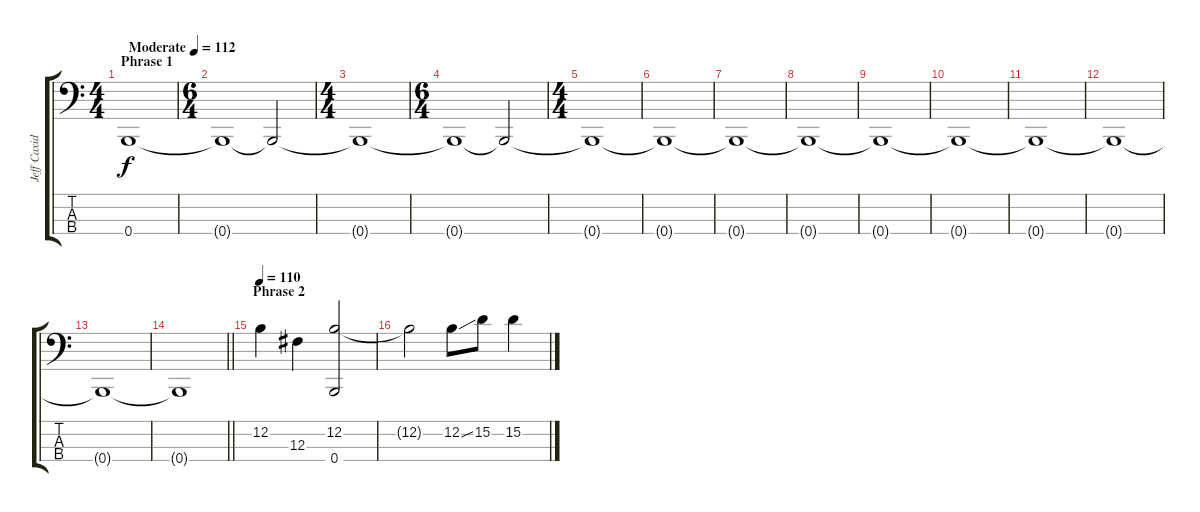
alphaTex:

\track ("Jeff Caxide" "Jeff Caxid") {instrument electricbassfinger}
\staff {score tabs}
\tuning (E2 B1 Gb1 B0) {hide}
\ts (4 4)
\section ("" "Phrase 1")
\tempo (112 "Moderate")
\clef f4
\ks c
0.4.1{dy f instrument electricbassfinger} |
\ts (6 4)
0.4{t}.1 0.4{t}.2 |
\ts (4 4)
0.4{t}.1 |
\ts (6 4)
0.4{t}.1 0.4{t}.2 |
\ts (4 4)
0.4{t}.1 |
0.4{t}.1 |
0.4{t}.1 |
0.4{t}.1 |
0.4{t}.1 |
0.4{t}.1 |
0.4{t}.1 |
0.4{t}.1 |
0.4{t}.1 |
\barLineRight lightlight
0.4{t}.1 |
\section ("" "Phrase 2")
\tempo 110
12.2.4 12.3.4 (12.2 0.4).2 |
12.2{t}.2 12.2{ss}.8 15.2.8 15.2.4
